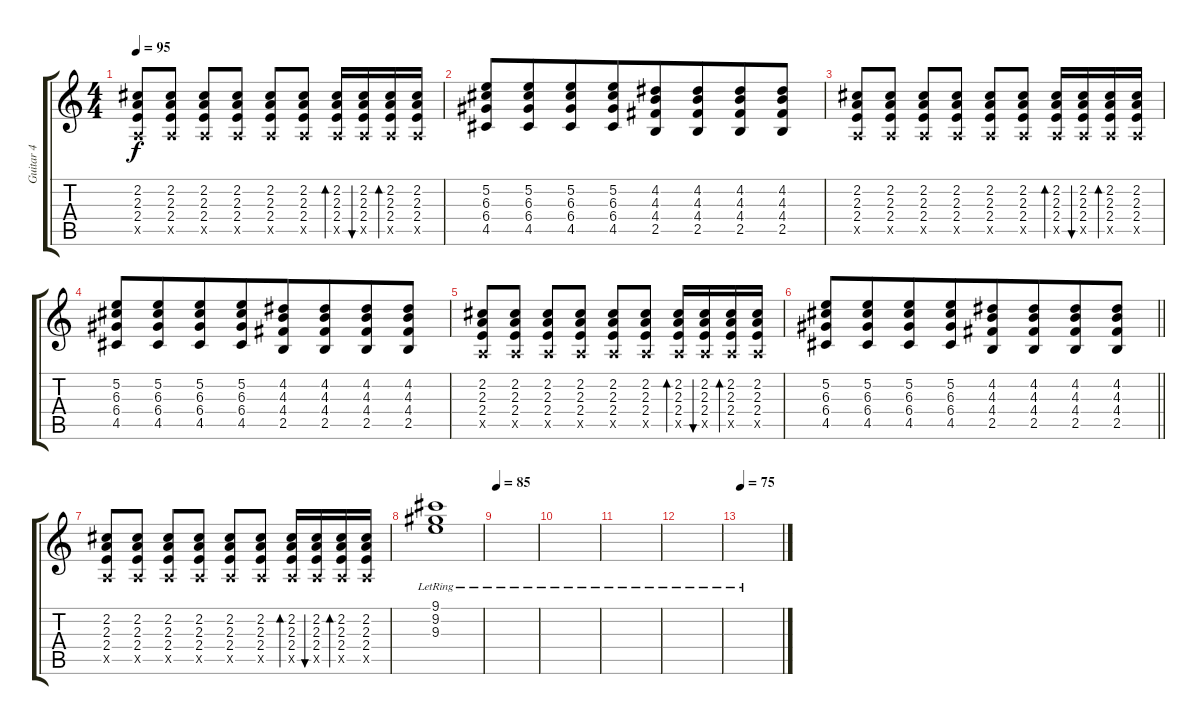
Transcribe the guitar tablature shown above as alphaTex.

\track ("Guitar 4" "Guitar 4") {instrument acousticguitarsteel}
\staff {score tabs}
\tuning (E4 B3 G3 D3 A2 E2) {hide}
\ts (4 4)
\tempo 95
\clef g2
\ks c
(2.2 2.3 2.4 0.5{x}).8{dy f} (2.2 2.3 2.4 0.5{x}).8 (2.2 2.3 2.4 0.5{x}).8 (2.2 2.3 2.4 0.5{x}).8 (2.2 2.3 2.4 0.5{x}).8 (2.2 2.3 2.4 0.5{x}).8 (2.2 2.3 2.4 0.5{x}).16{bd 60} (2.2 2.3 2.4 0.5{x}).16{bu 60} (2.2 2.3 2.4 0.5{x}).16{bd 60} (2.2 2.3 2.4 0.5{x}).16 |
(5.2 6.3 6.4 4.5).8{beam merge} (5.2 6.3 6.4 4.5).8{beam merge} (5.2 6.3 6.4 4.5).8{beam merge} (5.2 6.3 6.4 4.5).8{beam merge} (4.2 4.3 4.4 2.5).8{beam merge} (4.2 4.3 4.4 2.5).8{beam merge} (4.2 4.3 4.4 2.5).8{beam merge} (4.2 4.3 4.4 2.5).8 |
(2.2 2.3 2.4 0.5{x}).8 (2.2 2.3 2.4 0.5{x}).8 (2.2 2.3 2.4 0.5{x}).8 (2.2 2.3 2.4 0.5{x}).8 (2.2 2.3 2.4 0.5{x}).8 (2.2 2.3 2.4 0.5{x}).8 (2.2 2.3 2.4 0.5{x}).16{bd 60} (2.2 2.3 2.4 0.5{x}).16{bu 60} (2.2 2.3 2.4 0.5{x}).16{bd 60} (2.2 2.3 2.4 0.5{x}).16 |
(5.2 6.3 6.4 4.5).8{beam merge} (5.2 6.3 6.4 4.5).8{beam merge} (5.2 6.3 6.4 4.5).8{beam merge} (5.2 6.3 6.4 4.5).8{beam merge} (4.2 4.3 4.4 2.5).8{beam merge} (4.2 4.3 4.4 2.5).8{beam merge} (4.2 4.3 4.4 2.5).8{beam merge} (4.2 4.3 4.4 2.5).8 |
(2.2 2.3 2.4 0.5{x}).8 (2.2 2.3 2.4 0.5{x}).8 (2.2 2.3 2.4 0.5{x}).8 (2.2 2.3 2.4 0.5{x}).8 (2.2 2.3 2.4 0.5{x}).8 (2.2 2.3 2.4 0.5{x}).8 (2.2 2.3 2.4 0.5{x}).16{bd 60} (2.2 2.3 2.4 0.5{x}).16{bu 60} (2.2 2.3 2.4 0.5{x}).16{bd 60} (2.2 2.3 2.4 0.5{x}).16 |
\barLineRight lightlight
(5.2 6.3 6.4 4.5).8{beam merge} (5.2 6.3 6.4 4.5).8{beam merge} (5.2 6.3 6.4 4.5).8{beam merge} (5.2 6.3 6.4 4.5).8{beam merge} (4.2 4.3 4.4 2.5).8{beam merge} (4.2 4.3 4.4 2.5).8{beam merge} (4.2 4.3 4.4 2.5).8{beam merge} (4.2 4.3 4.4 2.5).8 |
(2.2 2.3 2.4 0.5{x}).8 (2.2 2.3 2.4 0.5{x}).8 (2.2 2.3 2.4 0.5{x}).8 (2.2 2.3 2.4 0.5{x}).8 (2.2 2.3 2.4 0.5{x}).8 (2.2 2.3 2.4 0.5{x}).8 (2.2 2.3 2.4 0.5{x}).16{bd 60} (2.2 2.3 2.4 0.5{x}).16{bu 60} (2.2 2.3 2.4 0.5{x}).16{bd 60} (2.2 2.3 2.4 0.5{x}).16 |
(9.1{lr} 9.2{lr} 9.3{lr}).1 |
\tempo 85
|
|
|
|
\tempo 75
